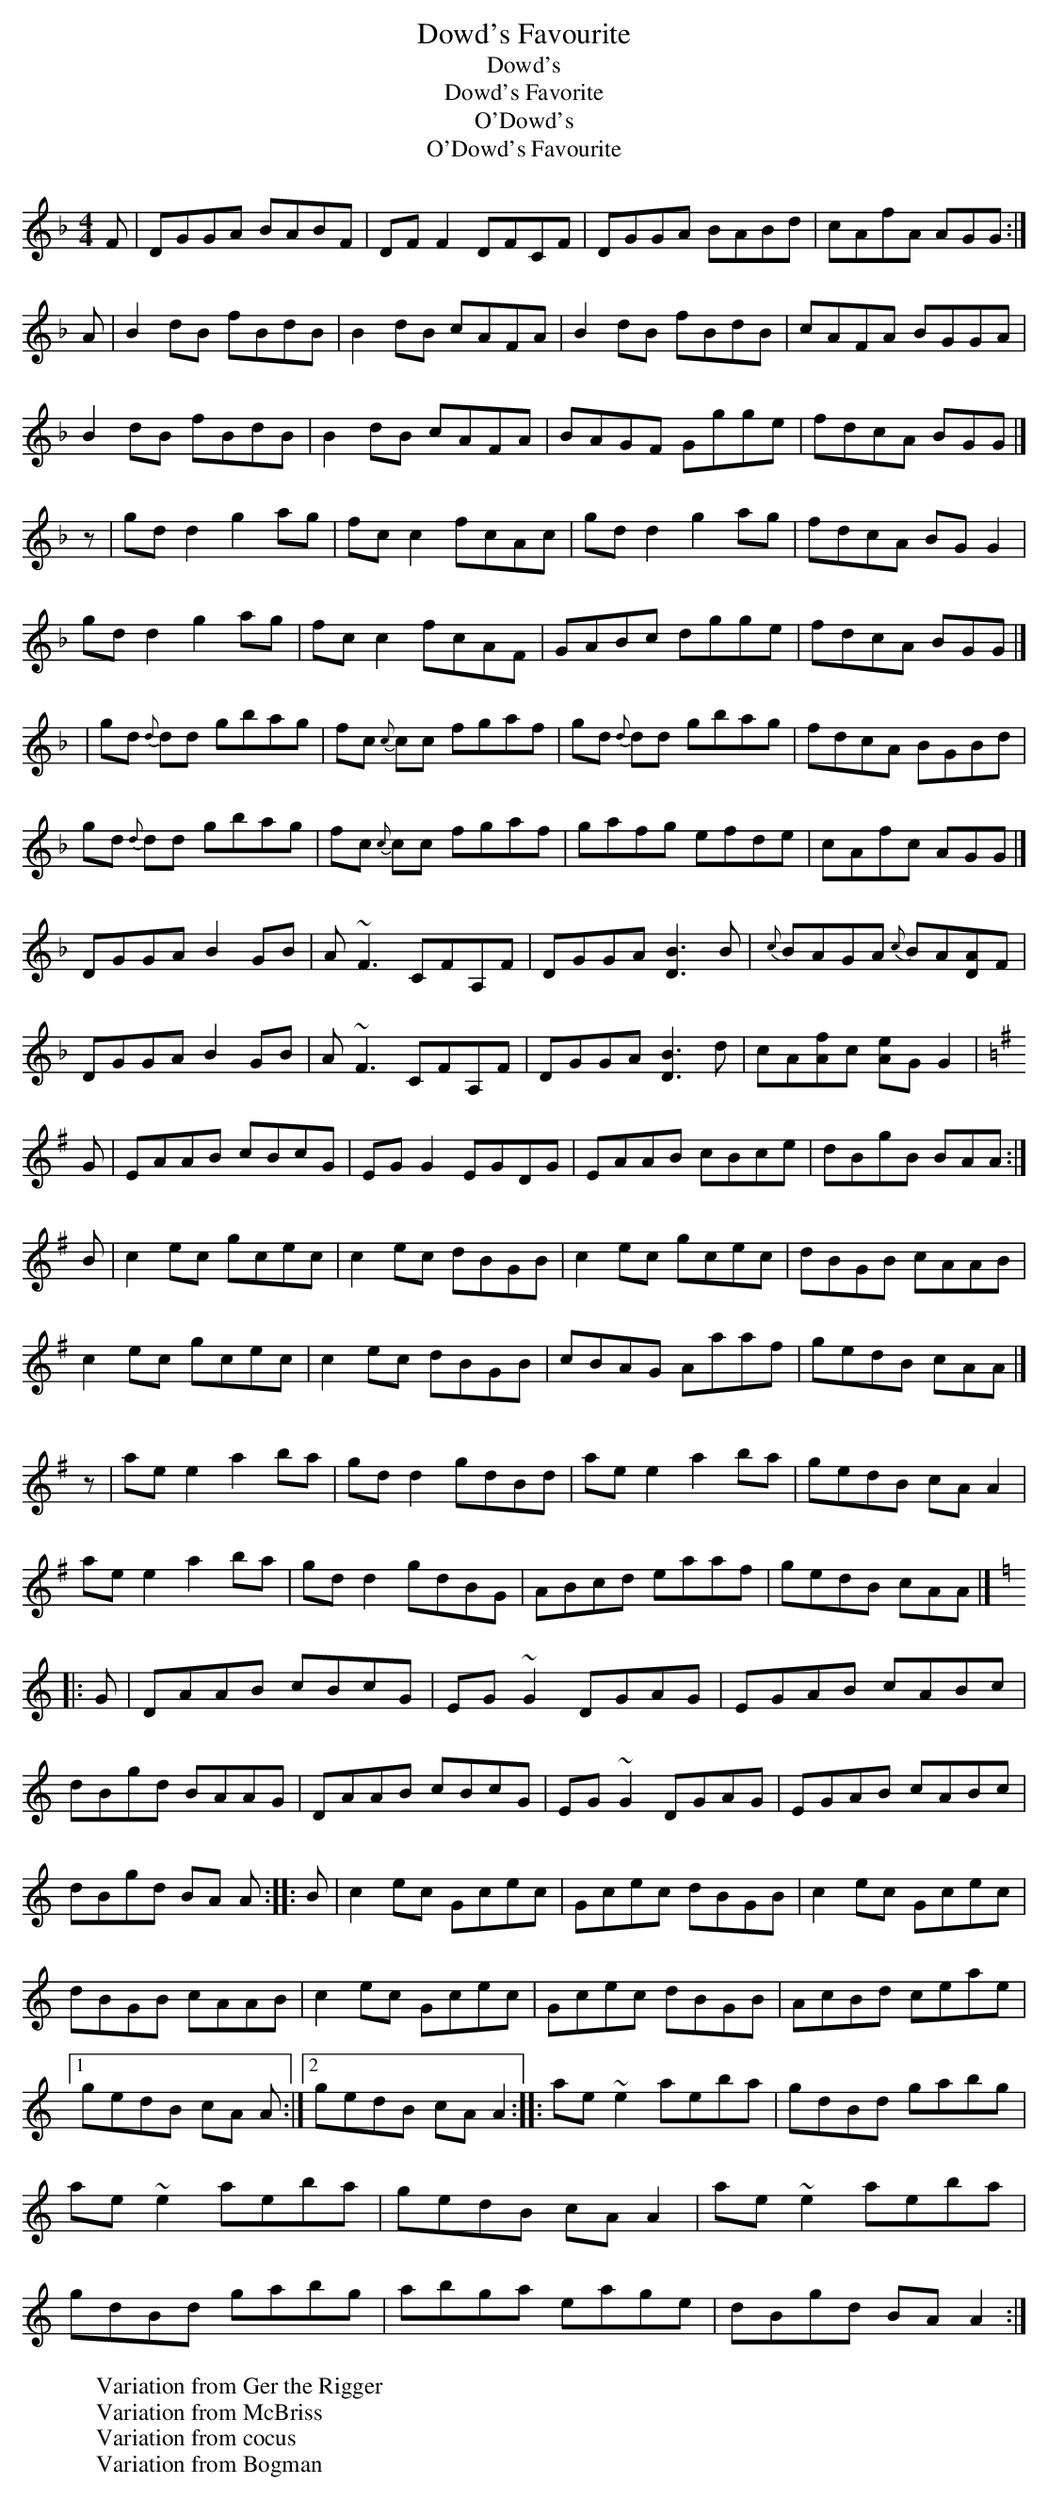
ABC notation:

X:1
T:Dowd's Favourite
T:Dowd's
T:Dowd's Favorite
T:O'Dowd's
T:O'Dowd's Favourite
M:4/4
L:1/8
K:Gdor
F|DGGA BABF|DFF2 DFCF|DGGA BABd|cAfA AGG:|!
A|B2dB fBdB|B2dB cAFA|B2dB fBdB|cAFA BGGA|!
B2dB fBdB|B2dB cAFA|BAGF Ggge|fdcA BGG|]!
z|gdd2 g2ag|fcc2 fcAc|gdd2 g2ag|fdcA BGG2|!
gdd2 g2ag|fcc2 fcAF|GABc dgge|fdcA BGG|]!
W:Variation from Ger the Rigger
|gd {d}dd gbag|fc {c}cc fgaf|gd {d}dd gbag|fdcA BGBd|!
gd {d}dd gbag|fc {c}cc fgaf|gafg efde|cAfc AGG|]!
W:Variation from McBriss
DGGA B2GB|A~F3 CFA,F|DGGA [D3B3]B|{c}BAGA {c}BA[DA]F |!
DGGA B2GB|A~F3 CFA,F|DGGA [D3B3]d|cA[Af]c [Ae]GG2 |!
W:Variation from cocus
K:Ador
G|EAAB cBcG|EGG2 EGDG|EAAB cBce|dBgB BAA:|!
B|c2ec gcec|c2ec dBGB|c2ec gcec|dBGB cAAB|!
c2ec gcec|c2ec dBGB|cBAG Aaaf|gedB cAA|]!
z|aee2 a2ba|gdd2 gdBd|aee2 a2ba|gedB cAA2|!
aee2 a2ba|gdd2 gdBG|ABcd eaaf|gedB cAA|]!
W:Variation from Bogman
K: Amin
|: G | DAAB cBcG | EG ~G2 DGAG | EGAB cABc | dBgd BAAG |
DAAB cBcG | EG ~G2 DGAG | EGAB cABc | dBgd BA A :|
|: B | c2 ec Gcec | Gcec dBGB | c2 ec Gcec | dBGB cAAB |
c2 ec Gcec | Gcec dBGB | AcBd ceae | [1gedB cA A :| [2gedB cA A2 :|
|: ae ~e2 aeba | gdBd gabg | ae ~e2 aeba | gedB cA A2 |
ae ~e2 aeba | gdBd gabg | abga eage | dBgd BA A2 :|
